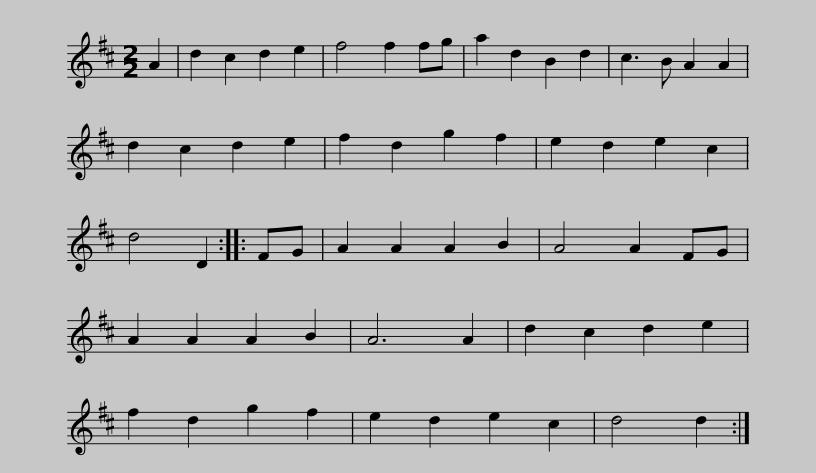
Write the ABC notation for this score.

X:1
L:1/8
M:2/2
I:linebreak $
K:D
V:1 treble
V:1
 A2 | d2 c2 d2 e2 | f4 f2 fg | a2 d2 B2 d2 | c3 B A2 A2 | %5
 d2 c2 d2 e2 | f2 d2 g2 f2 | e2 d2 e2 c2 | d4 D2 :: FG | %10
 A2 A2 A2 B2 |$ A4 A2 FG | A2 A2 A2 B2 | A6 A2 | d2 c2 d2 e2 | %15
 f2 d2 g2 f2 | e2 d2 e2 c2 | d4 d2 :| %18
